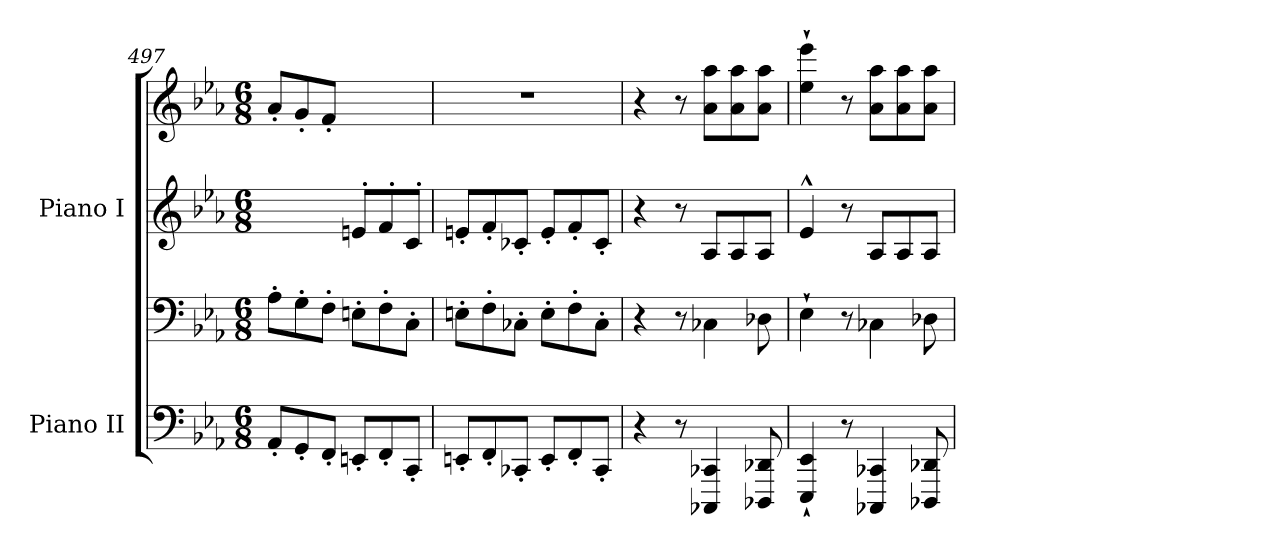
**kern	**kern	**kern	**kern
*part2	*part2	*part1	*part1
*staff4	*staff3	*staff2	*staff1
*I"Piano II	*	*I"Piano I	*
*I'Pno. II	*	*I'Pno. I	*
*clefF4	*clefF4	*clefG2	*clefG2
*k[b-e-a-]	*k[b-e-a-]	*k[b-e-a-]	*k[b-e-a-]
*M6/8	*M6/8	*M6/8	*M6/8
=497	=497	=497	=497
*	*	*^	*
8AA-'/L	8A-'\L	4.ryy	2.ryy	8a-'/L
8GG'/	8G'\	.	.	8g'/
8FF'/J	8F'\J	.	.	8f'/J
8EEn'/L	8En'\L	8en'/L	.	4.ryy
8FF'/	8F'\	8f'/	.	.
8CC'/J	8C'\J	8c'/J	.	.
*	*	*v	*v	*
=498	=498	=498	=498
8EEn'/L	8En'\L	8en'/L	2.r
8FF'/	8F'\	8f'/	.
8CC-X'/J	8C-X'\J	8c-X'/J	.
8EE'/L	8E'\L	8e'/L	.
8FF'/	8F'\	8f'/	.
8CC-'/J	8C-'\J	8c-'/J	.
=499	=499	=499	=499
4r	4r	4r	4r
8r	8r	8r	8r
4CCC-X/ 4CC-X/	4C-X\	8A-/L	8a-\ 8aa-\L
.	.	8A-/	8a-\ 8aa-\
8DDD-X/ 8DD-X/	8D-X\	8A-/J	8a-\ 8aa-\J
=500	=500	=500	=500
4EEE-/` 4EE-/`	4E-`\	4e-^^/	4ee-\` 4eee-\`
8r	8r	8r	8r
4CCC-X/ 4CC-X/	4C-X\	8A-/L	8a-\ 8aa-\L
.	.	8A-/	8a-\ 8aa-\
8DDD-X/ 8DD-X/	8D-X\	8A-/J	8a-\ 8aa-\J
=	=	=	=
*-	*-	*-	*-
